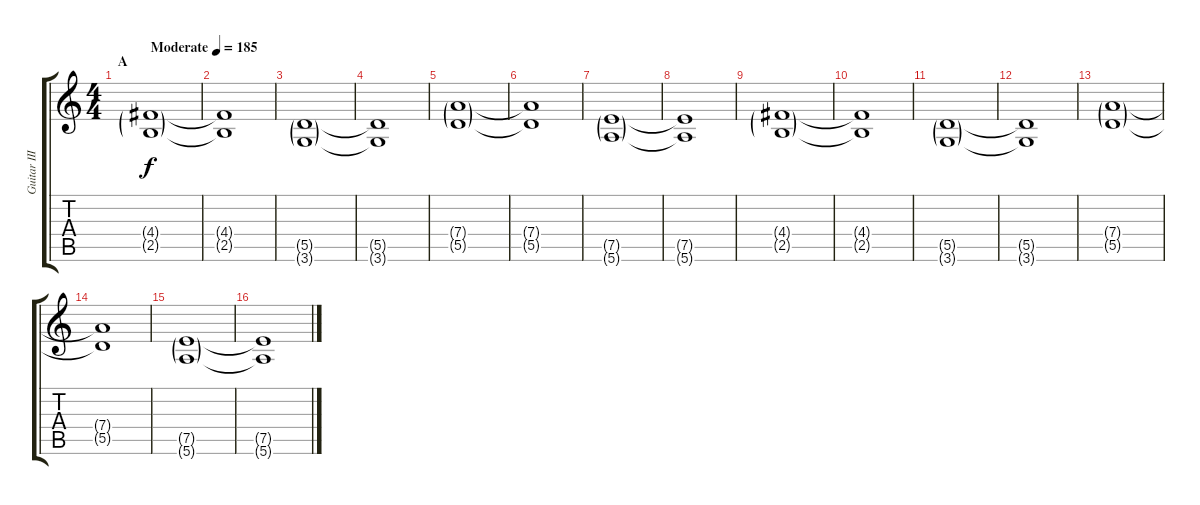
\track ("Guitar III" "Guitar III") {instrument distortionguitar}
\staff {score tabs}
\tuning (E4 B3 G3 D3 A2 E2) {hide}
\ts (4 4)
\section ("" "A")
\tempo (185 "Moderate")
\clef g2
\ks c
(4.4{g} 2.5{g}).1{dy f instrument distortionguitar} |
(4.4{t} 2.5{t}).1 |
(5.5{g} 3.6{g}).1 |
(5.5{t} 3.6{t}).1 |
(7.4{g} 5.5{g}).1 |
(7.4{t} 5.5{t}).1 |
(7.5{g} 5.6{g}).1 |
(7.5{t} 5.6{t}).1 |
(4.4{g} 2.5{g}).1 |
(4.4{t} 2.5{t}).1 |
(5.5{g} 3.6{g}).1 |
(5.5{t} 3.6{t}).1 |
(7.4{g} 5.5{g}).1 |
(7.4{t} 5.5{t}).1 |
(7.5{g} 5.6{g}).1 |
(7.5{t} 5.6{t}).1
